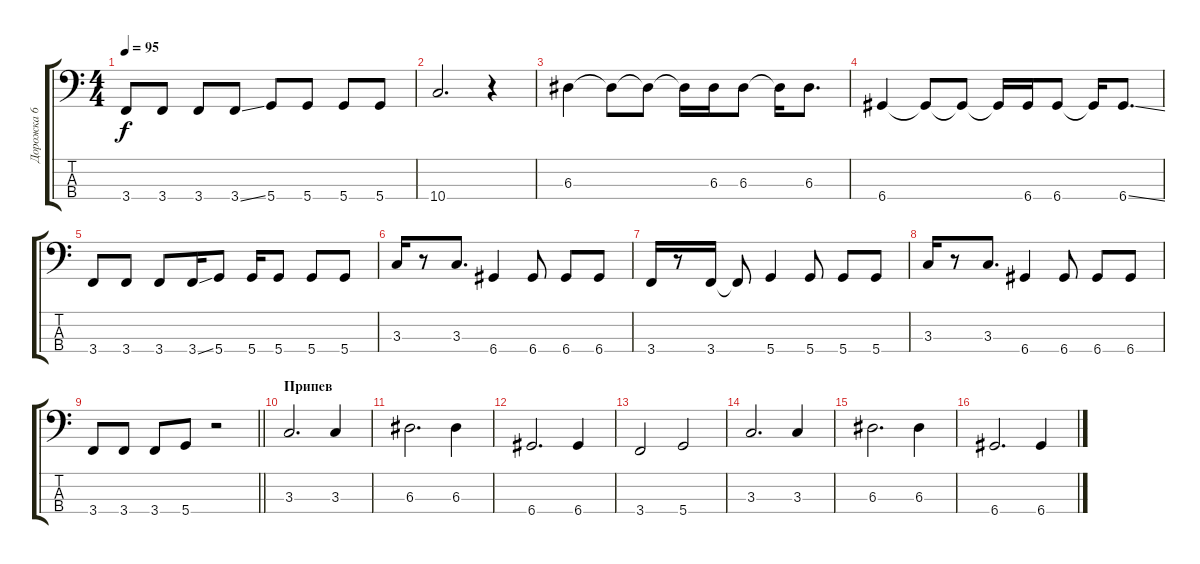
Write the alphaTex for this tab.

\track ("Дорожка 6" "Дорожка 6") {instrument electricbassfinger}
\staff {score tabs}
\tuning (G2 D2 A1 D1) {hide}
\ts (4 4)
\tempo 95
\clef f4
\ks c
3.4.8{dy f} 3.4.8 3.4.8 3.4{ss}.8 5.4.8 5.4.8 5.4.8 5.4.8 |
10.4.2{d} r.4 |
6.3.4 6.3{t}.8 6.3{t}.8 6.3{t}.16 6.3.16 6.3.8 6.3{t}.16 6.3.8{d} |
6.4.4 6.4{t}.8 6.4{t}.8 6.4{t}.16 6.4.16 6.4.8 6.4{t}.16 6.4{ss}.8{d} |
3.4.8 3.4.8 3.4.8 3.4{ss}.16 5.4.8 5.4.16 5.4.8 5.4.8 5.4.8 |
3.3.16 r.8 3.3.8{d} 6.4.4 6.4.8 6.4.8 6.4.8 |
3.4.16 r.8 3.4.16 3.4{t}.8 5.4.4 5.4.8 5.4.8 5.4.8 |
3.3.16 r.8 3.3.8{d} 6.4.4 6.4.8 6.4.8 6.4.8 |
\barLineRight lightlight
3.4.8 3.4.8 3.4.8 5.4.8 r.2 |
\section ("" "Припев ")
3.3.2{d} 3.3.4 |
6.3.2{d} 6.3.4 |
6.4.2{d} 6.4.4 |
3.4.2 5.4.2 |
3.3.2{d} 3.3.4 |
6.3.2{d} 6.3.4 |
6.4.2{d} 6.4.4
